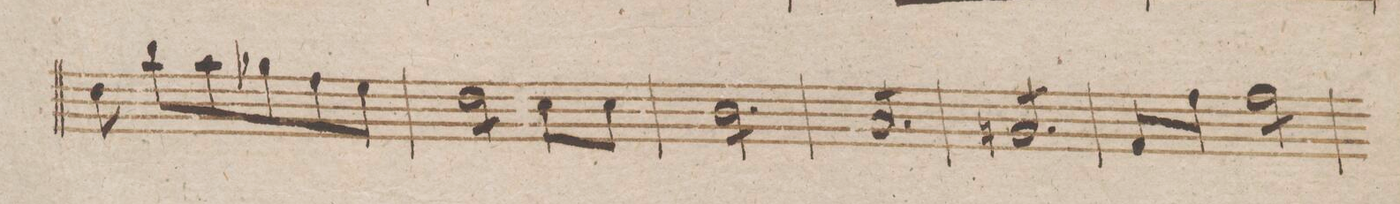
**kern	**dynam
*I"Violoncello et Baſso.	*
*clefF4	*
*k[b-]	*
*met(c|)	*
*M3/4	*
8F\	.
8d\L	.
8c\	.
8B-X\	.
8A\	.
8G\J	.
=199	=199
*tremolo	*
8F\L	.
8F\	.
8F\	.
8F\J	.
*Xtremolo	*
8E\L	.
8E\J	.
=200	=200
*tremolo	*
8D\L	.
8D\	.
8D\	.
8D\	.
8D\	.
8D\J	.
=201	=201
8C/L	.
8C/	.
8C/	.
8C/	.
8C/	.
8C/J	.
=202	=202
8BBn/L	.
8BBn/	.
8BBn/	.
8BBn/	.
8BBn/	.
8BBn/J	.
*Xtremolo	*
=203	=203
8AA/L	.
8A\J	.
*tremolo	*
8A\L	.
8A\	.
8A\	.
8A\J	.
=204	=204
*-	*-
